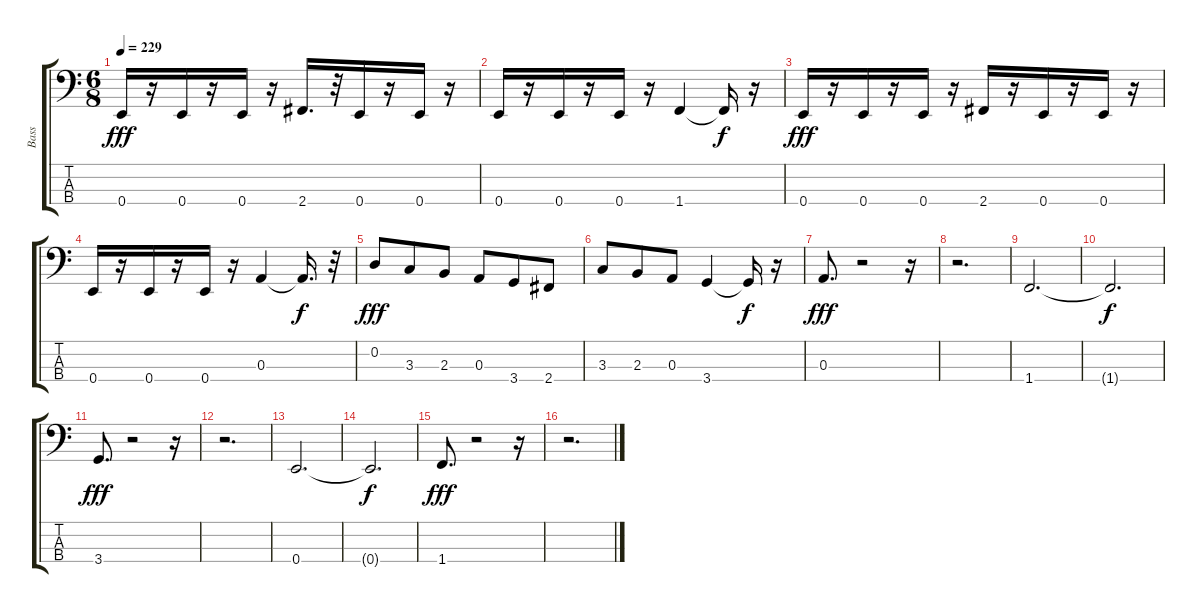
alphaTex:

\track ("Bass" "Bass") {instrument electricbasspick}
\staff {score tabs}
\tuning (G2 D2 A1 E1) {hide}
\ts (6 8)
\tempo 229
\clef f4
\ks c
0.4.16{dy fff} r.16 0.4.16 r.16 0.4.16 r.16 2.4.16{d} r.32 0.4.16 r.16 0.4.16 r.16 |
0.4.16 r.16 0.4.16 r.16 0.4.16 r.16 1.4.4 1.4{t}.16{dy f} r.16 |
0.4.16{dy fff} r.16 0.4.16 r.16 0.4.16 r.16 2.4.16 r.16 0.4.16 r.16 0.4.16 r.16 |
0.4.16 r.16 0.4.16 r.16 0.4.16 r.16 0.3.4 0.3{t}.16{d dy f} r.32 |
0.2.8{dy fff} 3.3.8 2.3.8 0.3.8 3.4.8 2.4.8 |
3.3.8 2.3.8 0.3.8 3.4.4 3.4{t}.16{dy f} r.16 |
0.3.8{d dy fff} r.2 r.16 |
r.2{d} |
1.4.2{d} |
1.4{t}.2{d dy f} |
3.4.8{d dy fff} r.2 r.16 |
r.2{d} |
0.4.2{d} |
0.4{t}.2{d dy f} |
1.4.8{d dy fff} r.2 r.16 |
r.2{d}
